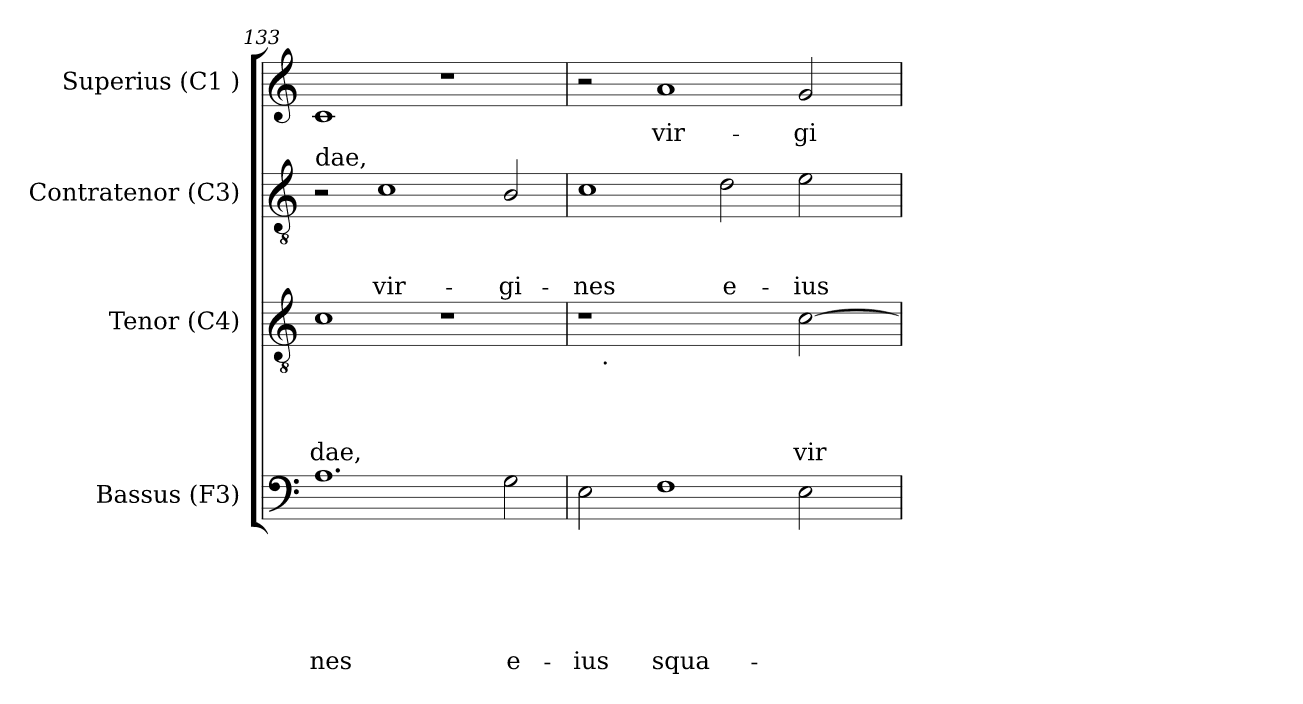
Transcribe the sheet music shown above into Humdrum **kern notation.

**kern	**text	**text	**text	**text	**text	**text	**kern	**text	**text	**text	**text	**kern	**text	**text	**text	**kern	**text
*part4	*part4	*part4	*part4	*part4	*part4	*part4	*part3	*part3	*part3	*part3	*part3	*part2	*part2	*part2	*part2	*part1	*part1
*staff4	*staff4	*staff4	*staff4	*staff4	*staff4	*staff4	*staff3	*staff3	*staff3	*staff3	*staff3	*staff2	*staff2	*staff2	*staff2	*staff1	*staff1
*I"Bassus (F3)	*	*	*	*	*	*	*I"Tenor (C4)	*	*	*	*	*I"Contratenor (C3)	*	*	*	*I"Superius (C1 )	*
*I'Bass.	*	*	*	*	*	*	*I'T.	*	*	*	*	*I'C.	*	*	*	*I'S.	*
*clefF4	*	*	*	*	*	*	*clefGv2	*	*	*	*	*clefGv2	*	*	*	*clefG2	*
*k[]	*	*	*	*	*	*	*k[]	*	*	*	*	*k[]	*	*	*	*k[]	*
*C:	*	*	*	*	*	*	*C:	*	*	*	*	*C:	*	*	*	*C:	*
=133	=133	=133	=133	=133	=133	=133	=133	=133	=133	=133	=133	=133	=133	=133	=133	=133	=133
!	!	!	!	!	!	!	!	!	!	!	!	!LO:TX:a:t=dae,	!	!	!	!	!
!	!	!	!	!	!	!LO:LY:b	!	!	!	!	!LO:LY:b	!	!	!	!	!	!
1.A	.	.	.	.	.	-nes	1c	.	.	.	-dae,	2r	.	.	.	1c	.
!	!	!	!	!	!	!	!	!	!	!	!	!	!	!	!LO:LY:b	!	!
.	.	.	.	.	.	.	.	.	.	.	.	1c	.	.	vir-	.	.
.	.	.	.	.	.	.	1r	.	.	.	.	.	.	.	.	1r	.
!	!	!	!	!	!	!LO:LY:b	!	!	!	!	!	!	!	!	!LO:LY:b	!	!
2G\	.	.	.	.	.	e-	.	.	.	.	.	2B/	.	.	-gi-	.	.
=134	=134	=134	=134	=134	=134	=134	=134	=134	=134	=134	=134	=134	=134	=134	=134	=134	=134
!	!	!	!	!	!	!LO:LY:b	!	!	!	!	!	!	!	!	!LO:LY:b	!	!
*	*	*	*	*	*	*	*^	*	*	*	*	*	*	*	*	*	*
2E\	.	.	.	.	.	-ius	1r	16.ryy	.	.	.	.	1c	.	.	-nes	2r	.
!	!	!	!	!	!	!	!	!LO:TX:b:t=.	!	!	!	!	!	!	!	!	!	!
.	.	.	.	.	.	.	.	1ryy	.	.	.	.	.	.	.	.	.	.
!	!	!	!	!	!	!LO:LY:b	!	!	!	!	!	!	!	!	!	!	!	!LO:LY:b
1F	.	.	.	.	.	squa-	.	.	.	.	.	.	.	.	.	.	1a	-vir-
!	!	!	!	!	!	!	!	!	!	!	!	!	!	!	!	!LO:LY:b	!	!
.	.	.	.	.	.	.	2ryy	.	.	.	.	.	2d\	.	.	e-	.	.
.	.	.	.	.	.	.	.	2ryy	.	.	.	.	.	.	.	.	.	.
!	!	!	!	!	!	!	!	!	!	!	!	!LO:LY:b	!	!	!	!LO:LY:b	!	!LO:LY:b
2E\	.	.	.	.	.	.	[>2c\	.	.	.	.	vir-	2e\	.	.	-ius	2g/	-gi-
.	.	.	.	.	.	.	.	4ryy	.	.	.	.	.	.	.	.	.	.
.	.	.	.	.	.	.	.	8ryy	.	.	.	.	.	.	.	.	.	.
.	.	.	.	.	.	.	.	32ryy	.	.	.	.	.	.	.	.	.	.
*	*	*	*	*	*	*	*v	*v	*	*	*	*	*	*	*	*	*	*
=	=	=	=	=	=	=	=	=	=	=	=	=	=	=	=	=	=
*-	*-	*-	*-	*-	*-	*-	*-	*-	*-	*-	*-	*-	*-	*-	*-	*-	*-
